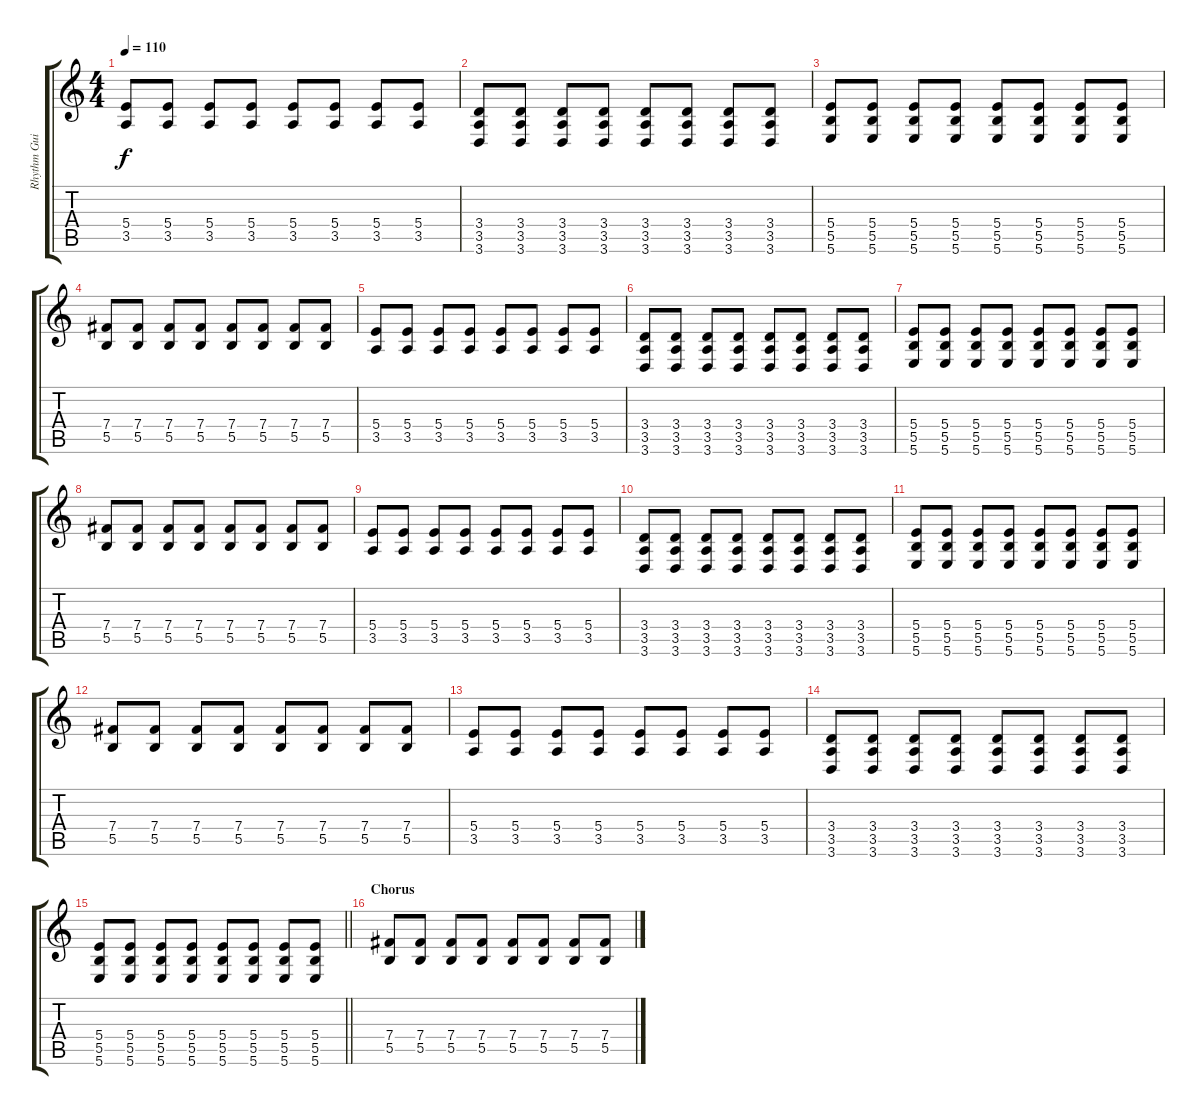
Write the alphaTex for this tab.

\track ("Rhythm Guitar" "Rhythm Gui") {instrument electricguitarclean}
\staff {score tabs}
\tuning (Db4 Ab3 E3 B2 Gb2 B1) {hide}
\ts (4 4)
\tempo 110
\clef g2
\ks c
(5.4 3.5).8{dy f} (5.4 3.5).8 (5.4 3.5).8 (5.4 3.5).8 (5.4 3.5).8 (5.4 3.5).8 (5.4 3.5).8 (5.4 3.5).8 |
(3.4 3.5 3.6).8 (3.4 3.5 3.6).8 (3.4 3.5 3.6).8 (3.4 3.5 3.6).8 (3.4 3.5 3.6).8 (3.4 3.5 3.6).8 (3.4 3.5 3.6).8 (3.4 3.5 3.6).8 |
(5.4 5.5 5.6).8 (5.4 5.5 5.6).8 (5.4 5.5 5.6).8 (5.4 5.5 5.6).8 (5.4 5.5 5.6).8 (5.4 5.5 5.6).8 (5.4 5.5 5.6).8 (5.4 5.5 5.6).8 |
(7.4 5.5).8 (7.4 5.5).8 (7.4 5.5).8 (7.4 5.5).8 (7.4 5.5).8 (7.4 5.5).8 (7.4 5.5).8 (7.4 5.5).8 |
(5.4 3.5).8 (5.4 3.5).8 (5.4 3.5).8 (5.4 3.5).8 (5.4 3.5).8 (5.4 3.5).8 (5.4 3.5).8 (5.4 3.5).8 |
(3.4 3.5 3.6).8 (3.4 3.5 3.6).8 (3.4 3.5 3.6).8 (3.4 3.5 3.6).8 (3.4 3.5 3.6).8 (3.4 3.5 3.6).8 (3.4 3.5 3.6).8 (3.4 3.5 3.6).8 |
(5.4 5.5 5.6).8 (5.4 5.5 5.6).8 (5.4 5.5 5.6).8 (5.4 5.5 5.6).8 (5.4 5.5 5.6).8 (5.4 5.5 5.6).8 (5.4 5.5 5.6).8 (5.4 5.5 5.6).8 |
(7.4 5.5).8 (7.4 5.5).8 (7.4 5.5).8 (7.4 5.5).8 (7.4 5.5).8 (7.4 5.5).8 (7.4 5.5).8 (7.4 5.5).8 |
(5.4 3.5).8 (5.4 3.5).8 (5.4 3.5).8 (5.4 3.5).8 (5.4 3.5).8 (5.4 3.5).8 (5.4 3.5).8 (5.4 3.5).8 |
(3.4 3.5 3.6).8 (3.4 3.5 3.6).8 (3.4 3.5 3.6).8 (3.4 3.5 3.6).8 (3.4 3.5 3.6).8 (3.4 3.5 3.6).8 (3.4 3.5 3.6).8 (3.4 3.5 3.6).8 |
(5.4 5.5 5.6).8 (5.4 5.5 5.6).8 (5.4 5.5 5.6).8 (5.4 5.5 5.6).8 (5.4 5.5 5.6).8 (5.4 5.5 5.6).8 (5.4 5.5 5.6).8 (5.4 5.5 5.6).8 |
(7.4 5.5).8 (7.4 5.5).8 (7.4 5.5).8 (7.4 5.5).8 (7.4 5.5).8 (7.4 5.5).8 (7.4 5.5).8 (7.4 5.5).8 |
(5.4 3.5).8 (5.4 3.5).8 (5.4 3.5).8 (5.4 3.5).8 (5.4 3.5).8 (5.4 3.5).8 (5.4 3.5).8 (5.4 3.5).8 |
(3.4 3.5 3.6).8 (3.4 3.5 3.6).8 (3.4 3.5 3.6).8 (3.4 3.5 3.6).8 (3.4 3.5 3.6).8 (3.4 3.5 3.6).8 (3.4 3.5 3.6).8 (3.4 3.5 3.6).8 |
\barLineRight lightlight
(5.4 5.5 5.6).8 (5.4 5.5 5.6).8 (5.4 5.5 5.6).8 (5.4 5.5 5.6).8 (5.4 5.5 5.6).8 (5.4 5.5 5.6).8 (5.4 5.5 5.6).8 (5.4 5.5 5.6).8 |
\section ("" "Chorus")
(7.4 5.5).8 (7.4 5.5).8 (7.4 5.5).8 (7.4 5.5).8 (7.4 5.5).8 (7.4 5.5).8 (7.4 5.5).8 (7.4 5.5).8
